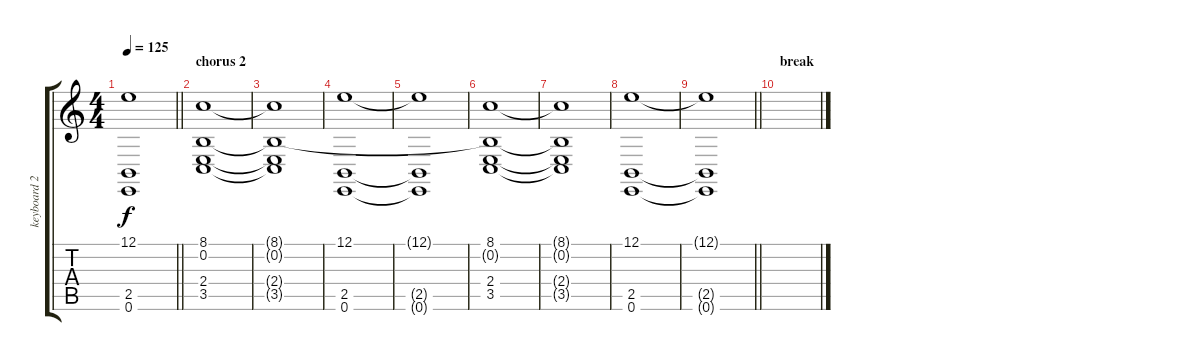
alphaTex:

\track ("keyboard 2" "keyboard 2") {instrument lead2sawtooth}
\staff {score tabs}
\tuning (E4 B3 G3 D3 A2 E2) {hide}
\ts (4 4)
\tempo 125
\clef g2
\barLineRight lightlight
\ks c
(12.1{t} 2.5{t} 0.6{t}).1{dy f} |
\section ("" "chorus 2")
(8.1 0.2{t} 2.4 3.5).1 |
(8.1{t} 0.2{t} 2.4{t} 3.5{t}).1 |
(12.1 2.5 0.6).1 |
(12.1{t} 2.5{t} 0.6{t}).1 |
(8.1 0.2{t} 2.4 3.5).1 |
(8.1{t} 0.2{t} 2.4{t} 3.5{t}).1 |
(12.1 2.5 0.6).1 |
\barLineRight lightlight
(12.1{t} 2.5{t} 0.6{t}).1 |
\section ("" "break")
